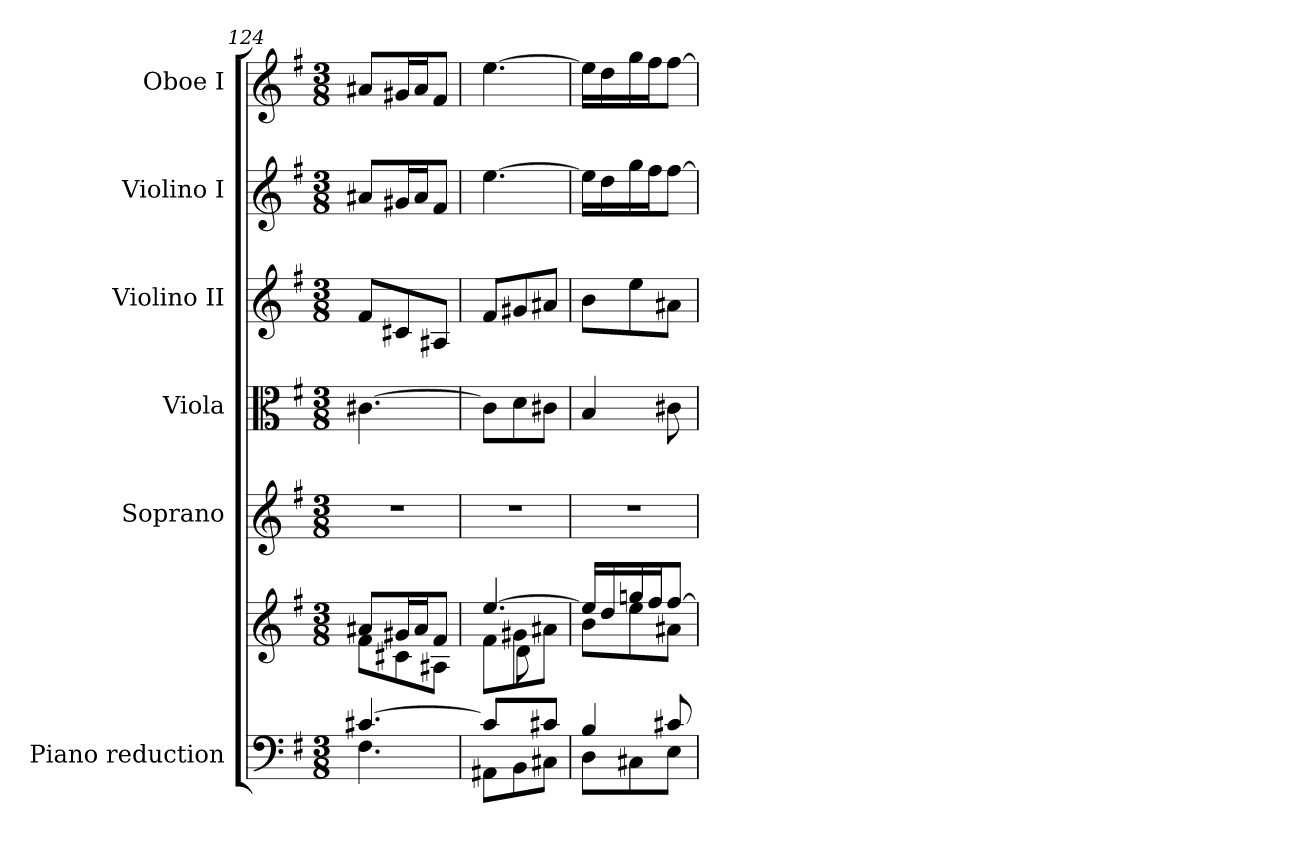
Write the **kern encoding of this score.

**kern	**kern	**kern	**kern	**kern	**kern	**kern
*part6	*part6	*part5	*part4	*part3	*part2	*part1
*staff7	*staff6	*staff5	*staff4	*staff3	*staff2	*staff1
*I"Piano reduction	*	*I"Soprano	*I"Viola	*I"Violino II	*I"Violino I	*I"Oboe I
*I'Pno	*	*	*I'Vla	*I'Vln	*I'Vln	*I'Ob
*clefF4	*clefG2	*clefG2	*clefC3	*clefG2	*clefG2	*clefG2
*k[f#]	*k[f#]	*k[f#]	*k[f#]	*k[f#]	*k[f#]	*k[f#]
*M3/8	*M3/8	*M3/8	*M3/8	*M3/8	*M3/8	*M3/8
=124	=124	=124	=124	=124	=124	=124
*^	*^	*	*	*	*	*
[4.c#X/	4.F#\	8a#X/L	8f#\L	4.r	[4.c#X\	8f#/L	8a#X/L	8a#X/L
.	.	16g#X/L	8c#X\	.	.	8c#X/	16g#X/L	16g#X/L
.	.	16a#/J	.	.	.	.	16a#/J	16a#/J
.	.	8f#/J	8A#X\J	.	.	8A#X/J	8f#/J	8f#/J
=125	=125	=125	=125	=125	=125	=125	=125	=125
*	*	*	*^	*	*	*	*	*
8c#/L]	8AA#X\L	[4.ee/	8f#\L	8ryy	4.r	8c#\L]	8f#/L	[4.ee\	[4.ee\
8ryy	8BB\	.	8g#X\	8d\	.	8d\	8g#X/	.	.
8c#X/J	8C#X\J	.	8a#X\J	8ryy	.	8c#X\J	8a#X/J	.	.
*	*	*	*v	*v	*	*	*	*	*
=126	=126	=126	=126	=126	=126	=126	=126	=126
4B/	8D\L	16ee/LL]	8b\L	4.r	4B/	8b\L	16ee\LL]	16ee\LL]
.	.	16dd/	.	.	.	.	16dd\	16dd\
.	8C#X\	16ggn/	8ee\	.	.	8ee\	16gg\	16gg\
.	.	16ff#/J	.	.	.	.	16ff#\J	16ff#\J
8c#X/	8E\J	[8ff#/J	8a#X\J	.	8c#X\	8a#X\J	[8ff#\J	[8ff#\J
*v	*v	*	*	*	*	*	*	*
*	*v	*v	*	*	*	*	*
=	=	=	=	=	=	=
*-	*-	*-	*-	*-	*-	*-
